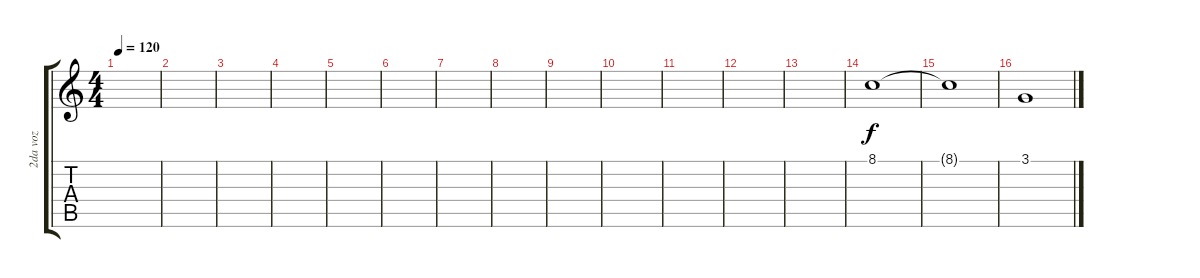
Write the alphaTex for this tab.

\track ("2da voz" "2da voz") {instrument altosax}
\staff {score tabs}
\tuning (E4 B3 G3 D3 A2 E2) {hide}
\ts (4 4)
\tempo 120
\clef g2
\ks c
|
|
|
|
|
|
|
|
|
|
|
|
|
8.1.1 |
8.1{t}.1 |
3.1.1
